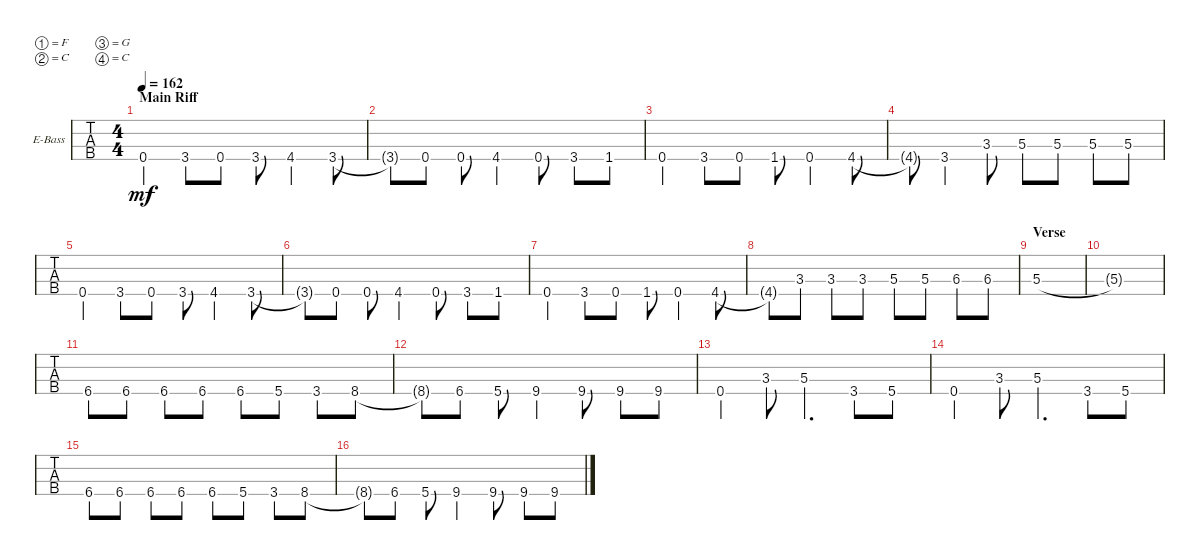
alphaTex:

\bracketExtendMode groupsimilarinstruments
\firstSystemTrackNameOrientation horizontal
\otherSystemsTrackNameOrientation horizontal
\track ("Electric Bass" "E-Bass") {instrument electricbassfinger}
\staff {tabs}
\tuning (F2 C2 G1 C1)
\ts (4 4)
\section ("" "Main Riff")
\tempo 162
\clef f4
\ks c
0.4.4{dy mf} 3.4.8 0.4.8 3.4.8 4.4.4 3.4.8 |
3.4{t}.8 0.4.8 0.4.8 4.4.4 0.4.8 3.4.8 1.4.8 |
0.4.4 3.4.8 0.4.8 1.4.8 0.4.4 4.4.8 |
4.4{t}.8 3.4.4 3.3.8 5.3.8 5.3.8 5.3.8 5.3.8 |
0.4.4 3.4.8 0.4.8 3.4.8 4.4.4 3.4.8 |
3.4{t}.8 0.4.8 0.4.8 4.4.4 0.4.8 3.4.8 1.4.8 |
0.4.4 3.4.8 0.4.8 1.4.8 0.4.4 4.4.8 |
4.4{t}.8 3.3.8 3.3.8 3.3.8 5.3.8 5.3.8 6.3.8 6.3.8 |
\section ("" "Verse")
5.3.1 |
5.3{t}.1 |
6.4.8 6.4.8 6.4.8 6.4.8 6.4.8 5.4.8 3.4.8 8.4.8 |
8.4{t}.8 6.4.8 5.4.8 9.4.4 9.4.8 9.4.8 9.4.8 |
0.4.4 3.3.8 5.3.4{d} 3.4.8 5.4.8 |
0.4.4 3.3.8 5.3.4{d} 3.4.8 5.4.8 |
6.4.8 6.4.8 6.4.8 6.4.8 6.4.8 5.4.8 3.4.8 8.4.8 |
8.4{t}.8 6.4.8 5.4.8 9.4.4 9.4.8 9.4.8 9.4.8
